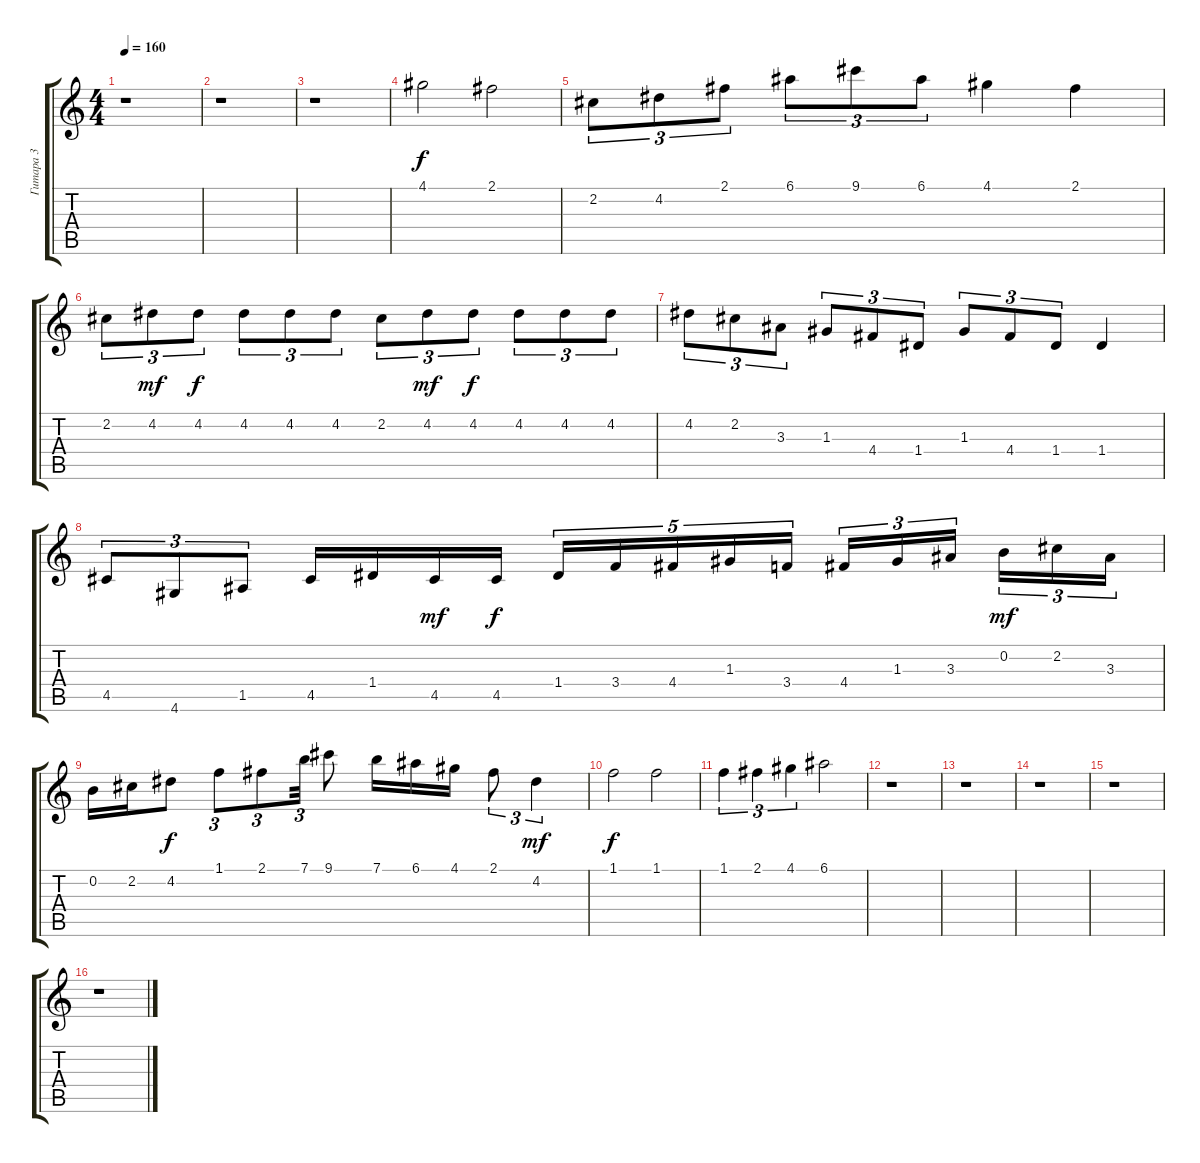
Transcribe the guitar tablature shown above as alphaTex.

\track ("Гитара 3" "Гитара 3") {instrument distortionguitar}
\staff {score tabs}
\tuning (E4 B3 G3 D3 A2 E2) {hide}
\ts (4 4)
\tempo 160
\clef g2
\ks c
r.1{dy mf} |
r.1 |
r.1 |
4.1.2{dy f instrument distortionguitar} 2.1.2 |
2.2.8{tu (3 2)} 4.2.8{tu (3 2)} 2.1.8{tu (3 2)} 6.1.8{tu (3 2)} 9.1.8{tu (3 2)} 6.1.8{tu (3 2)} 4.1.4 2.1.4 |
2.2.8{tu (3 2)} 4.2.8{tu (3 2) dy mf} 4.2.8{tu (3 2) dy f} 4.2.8{tu (3 2)} 4.2.8{tu (3 2)} 4.2.8{tu (3 2)} 2.2.8{tu (3 2)} 4.2.8{tu (3 2) dy mf} 4.2.8{tu (3 2) dy f} 4.2.8{tu (3 2)} 4.2.8{tu (3 2)} 4.2.8{tu (3 2)} |
4.2.8{tu (3 2)} 2.2.8{tu (3 2)} 3.3.8{tu (3 2)} 1.3.8{tu (3 2)} 4.4.8{tu (3 2)} 1.4.8{tu (3 2)} 1.3.8{tu (3 2)} 4.4.8{tu (3 2)} 1.4.8{tu (3 2)} 1.4.4 |
4.5.8{tu (3 2)} 4.6.8{tu (3 2)} 1.5.8{tu (3 2)} 4.5.16 1.4.16 4.5.16{dy mf} 4.5.16{dy f} 1.4.16{tu (5 4)} 3.4.16{tu (5 4)} 4.4.16{tu (5 4)} 1.3.16{tu (5 4)} 3.4.16{tu (5 4)} 4.4.16{tu (3 2)} 1.3.16{tu (3 2)} 3.3.16{tu (3 2)} 0.2.16{tu (3 2) dy mf} 2.2.16{tu (3 2)} 3.3.16{tu (3 2)} |
0.2.16 2.2.16 4.2.8{dy f} 1.1.8{tu (3 2)} 2.1.8{tu (3 2)} 7.1.32{tu (3 2)} 9.1.8 7.1.16 6.1.16 4.1.16 2.1.8{tu (3 2)} 4.2.4{tu (3 2) dy mf} |
1.1.2{dy f} 1.1.2 |
1.1.4{tu (3 2)} 2.1.4{tu (3 2)} 4.1.4{tu (3 2)} 6.1.2 |
r.1 |
r.1 |
r.1 |
r.1 |
r.1
